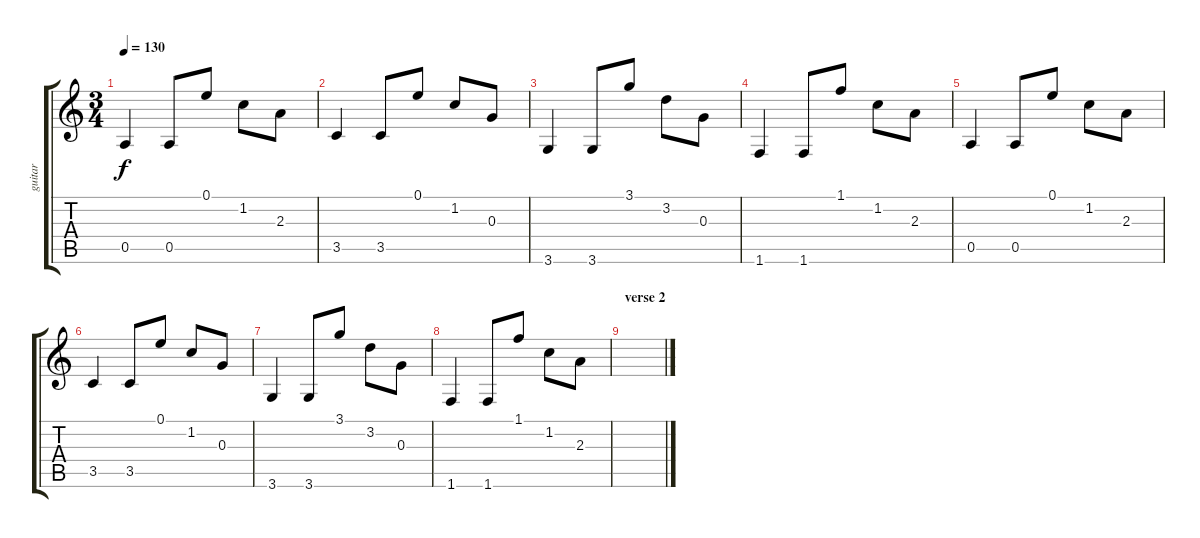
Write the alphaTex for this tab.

\track ("guitar" "guitar") {instrument electricguitarclean}
\staff {score tabs}
\tuning (E4 B3 G3 D3 A2 E2) {hide}
\ts (3 4)
\tempo 130
\clef g2
\ks c
0.5.4{dy f} 0.5.8 0.1.8 1.2.8 2.3.8 |
3.5.4 3.5.8 0.1.8 1.2.8 0.3.8 |
3.6.4 3.6.8 3.1.8 3.2.8 0.3.8 |
1.6.4 1.6.8 1.1.8 1.2.8 2.3.8 |
0.5.4 0.5.8 0.1.8 1.2.8 2.3.8 |
3.5.4 3.5.8 0.1.8 1.2.8 0.3.8 |
3.6.4 3.6.8 3.1.8 3.2.8 0.3.8 |
1.6.4 1.6.8 1.1.8 1.2.8 2.3.8 |
\section ("" "verse 2")
